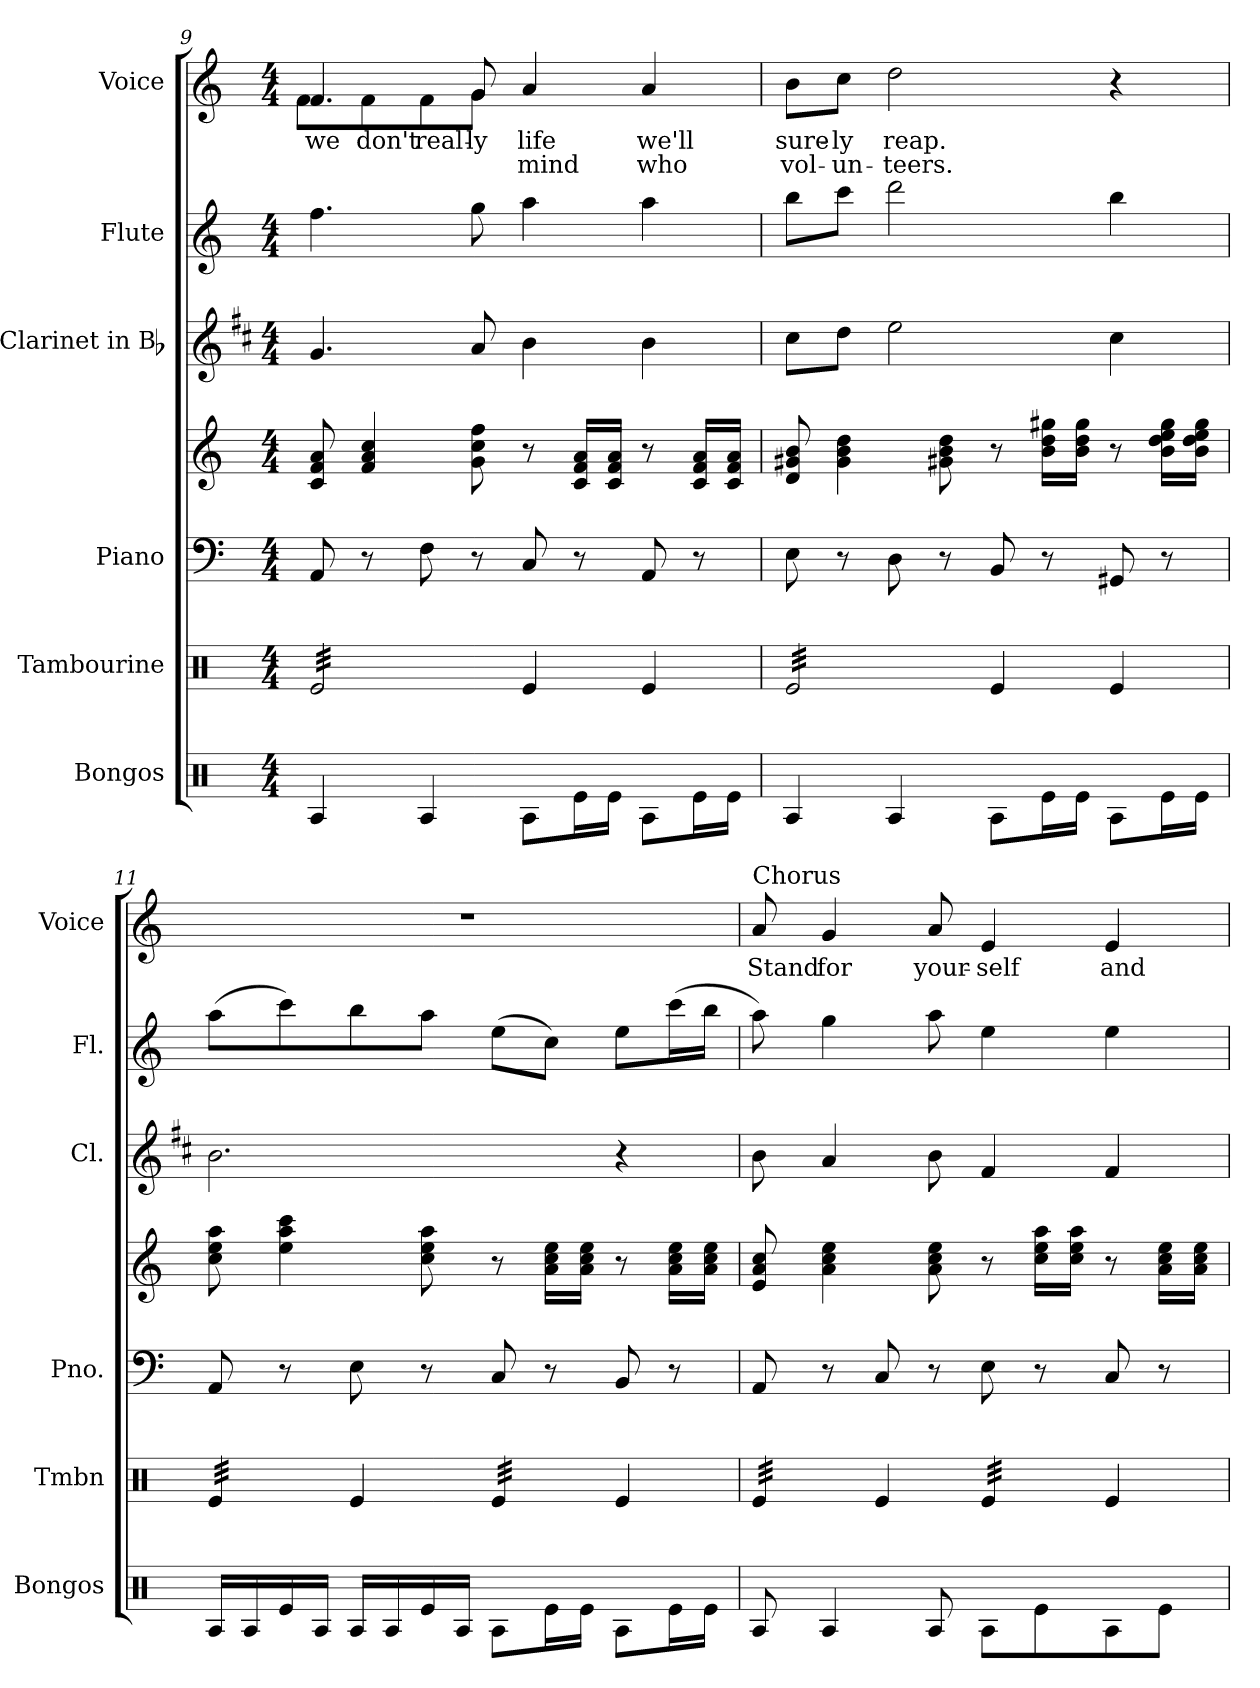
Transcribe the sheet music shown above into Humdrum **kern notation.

**kern	**kern	**kern	**kern	**kern	**kern	**kern	**text	**text
*part6	*part5	*part4	*part4	*part3	*part2	*part1	*part1	*part1
*staff7	*staff6	*staff5	*staff4	*staff3	*staff2	*staff1	*staff1	*staff1
*I"Bongos	*I"Tambourine	*I"Piano	*	*I"Clarinet in Bb	*I"Flute	*I"Voice	*	*
*I'Bongos	*I'Tmbn	*I'Pno.	*	*I'Cl.	*I'Fl.	*I'Voice	*	*
!!LO:PB:g=z
*clefX	*clefX	*clefF4	*clefG2	*clefG2	*clefG2	*clefG2	*	*
*	*	*	*	*ITrd1c2	*	*	*	*
*k[]	*k[]	*k[]	*k[]	*k[]	*k[]	*k[]	*	*
*C:	*C:	*C:	*C:	*C:	*C:	*C:	*	*
*M4/4	*M4/4	*M4/4	*M4/4	*M4/4	*M4/4	*M4/4	*	*
=9	=9	=9	=9	=9	=9	=9	=9	=9
!	!	!	!	!	!	!	!LO:LY:b:color=#000000	!
*	*	*	*	*	*	*^	*	*
!	!	!	!	!	!	!	!	!LO:LY:b:color=#000000	!
*	*tremolo	*	*	*	*	*	*	*	*
4RAi/	32Rei/LLL	8AAi/	8ci/ 8fi 8ai	4.fi/	4.ffi\	4.fi/	8fi\L	we	.
.	32Rei/	.	.	.	.	.	.	.	.
.	32Rei/	.	.	.	.	.	.	.	.
.	32Rei/	.	.	.	.	.	.	.	.
!	!	!	!	!	!	!	!	!LO:LY:b:color=#000000	!
.	32Rei/	8r	4fi/ 4ai 4cci	.	.	.	8fi\	don't	.
.	32Rei/	.	.	.	.	.	.	.	.
.	32Rei/	.	.	.	.	.	.	.	.
.	32Rei/	.	.	.	.	.	.	.	.
!	!	!	!	!	!	!	!	!LO:LY:b:color=#000000	!
4RAi/	32Rei/	8Fi\	.	.	.	.	8fi\	real-	.
.	32Rei/	.	.	.	.	.	.	.	.
.	32Rei/	.	.	.	.	.	.	.	.
.	32Rei/	.	.	.	.	.	.	.	.
!	!	!	!	!	!	!	!	!LO:LY:b:color=#000000	!
!	!	!	!	!	!	!	!	!LO:LY:b:color=#000000	!
.	32Rei/	8r	8gi\ 8cci 8ffi	8gi/	8ggi\	8gi/	8gi\J	-ly	.
.	32Rei/	.	.	.	.	.	.	.	.
.	32Rei/	.	.	.	.	.	.	.	.
.	32Rei/JJJ	.	.	.	.	.	.	.	.
*	*Xtremolo	*	*	*	*	*	*	*	*
!	!	!	!	!	!	!	!	!LO:LY:b:color=#000000	!LO:LY:b:color=#000000
8RAi\L	4Rei/	8Ci/	8r	4ai\	4aai\	4ai/	2ryy	life	mind
16Rei\L	.	8r	16ci/ 16fi 16aiLL	.	.	.	.	.	.
16Rei\JJ	.	.	16ci/ 16fi 16aiJJ	.	.	.	.	.	.
!	!	!	!	!	!	!	!	!LO:LY:b:color=#000000	!LO:LY:b:color=#000000
8RAi\L	4Rei/	8AAi/	8r	4ai\	4aai\	4ai/	.	we'll	who
16Rei\L	.	8r	16ci/ 16fi 16aiLL	.	.	.	.	.	.
16Rei\JJ	.	.	16ci/ 16fi 16aiJJ	.	.	.	.	.	.
*	*	*	*	*	*	*v	*v	*	*
=10	=10	=10	=10	=10	=10	=10	=10	=10
!	!	!	!	!	!	!	!LO:LY:b:color=#000000	!LO:LY:b:color=#000000
*	*tremolo	*	*	*	*	*	*	*
4RAi/	32Rei/LLL	8Ei\	8di/ 8g#Xi 8bi	8bi\L	8bbi\L	8bi\L	sure-	vol-
.	32Rei/	.	.	.	.	.	.	.
.	32Rei/	.	.	.	.	.	.	.
.	32Rei/	.	.	.	.	.	.	.
!	!	!	!	!	!	!	!LO:LY:b:color=#000000	!LO:LY:b:color=#000000
.	32Rei/	8r	4g#i\ 4bi 4ddi	8cci\J	8ccci\J	8cci\J	-ly	-un-
.	32Rei/	.	.	.	.	.	.	.
.	32Rei/	.	.	.	.	.	.	.
.	32Rei/	.	.	.	.	.	.	.
!	!	!	!	!	!	!	!LO:LY:b:color=#000000	!LO:LY:b:color=#000000
4RAi/	32Rei/	8Di\	.	2ddi\	2dddi\	2ddi\	reap.	-teers.
.	32Rei/	.	.	.	.	.	.	.
.	32Rei/	.	.	.	.	.	.	.
.	32Rei/	.	.	.	.	.	.	.
.	32Rei/	8r	8g#Xi\ 8bi 8ddi	.	.	.	.	.
.	32Rei/	.	.	.	.	.	.	.
.	32Rei/	.	.	.	.	.	.	.
.	32Rei/JJJ	.	.	.	.	.	.	.
*	*Xtremolo	*	*	*	*	*	*	*
8RAi\L	4Rei/	8BBi/	8r	.	.	.	.	.
16Rei\L	.	8r	16bi\ 16ddi 16gg#XiLL	.	.	.	.	.
16Rei\JJ	.	.	16bi\ 16ddi 16gg#iJJ	.	.	.	.	.
8RAi\L	4Rei/	8GG#Xi/	8r	4bi\	4bbi\	4r	.	.
16Rei\L	.	8r	16bi\ 16ddi 16eei 16gg#iLL	.	.	.	.	.
16Rei\JJ	.	.	16bi\ 16ddi 16eei 16gg#iJJ	.	.	.	.	.
=11	=11	=11	=11	=11	=11	=11	=11	=11
*	*tremolo	*	*	*	*	*	*	*
16RAi/LL	32Rei/LLL	8AAi/	8cci\ 8eei 8aai	2.ai\	(8aai\L	1r	.	.
.	32Rei/	.	.	.	.	.	.	.
16RAi/	32Rei/	.	.	.	.	.	.	.
.	32Rei/	.	.	.	.	.	.	.
16Rei/	32Rei/	8r	4eei\ 4aai 4ccci	.	8ccci\)	.	.	.
.	32Rei/	.	.	.	.	.	.	.
16RAi/JJ	32Rei/	.	.	.	.	.	.	.
.	32Rei/JJJ	.	.	.	.	.	.	.
*	*Xtremolo	*	*	*	*	*	*	*
16RAi/LL	4Rei/	8Ei\	.	.	8bbi\	.	.	.
16RAi/	.	.	.	.	.	.	.	.
16Rei/	.	8r	8cci\ 8eei 8aai	.	8aai\J	.	.	.
16RAi/JJ	.	.	.	.	.	.	.	.
*	*tremolo	*	*	*	*	*	*	*
8RAi\L	32Rei/LLL	8Ci/	8r	.	(8eei\L	.	.	.
.	32Rei/	.	.	.	.	.	.	.
.	32Rei/	.	.	.	.	.	.	.
.	32Rei/	.	.	.	.	.	.	.
16Rei\L	32Rei/	8r	16ai\ 16cci 16eeiLL	.	8cci\J)	.	.	.
.	32Rei/	.	.	.	.	.	.	.
16Rei\JJ	32Rei/	.	16ai\ 16cci 16eeiJJ	.	.	.	.	.
.	32Rei/JJJ	.	.	.	.	.	.	.
*	*Xtremolo	*	*	*	*	*	*	*
8RAi\L	4Rei/	8BBi/	8r	4r	8eei\L	.	.	.
16Rei\L	.	8r	16ai\ 16cci 16eeiLL	.	(16ccci\L	.	.	.
16Rei\JJ	.	.	16ai\ 16cci 16eeiJJ	.	16bbi\JJ	.	.	.
!!LO:LB:g=z
=12	=12	=12	=12	=12	=12	=12	=12	=12
!	!	!	!	!	!	!LO:TX:a:t=Chorus	!	!
!	!	!	!	!	!	!	!LO:LY:b:color=#000000	!
*	*tremolo	*	*	*	*	*	*	*
8RAi/	32Rei/LLL	8AAi/	8ei/ 8ai 8cci	8ai\	8aai\)	8ai/	Stand	.
.	32Rei/	.	.	.	.	.	.	.
.	32Rei/	.	.	.	.	.	.	.
.	32Rei/	.	.	.	.	.	.	.
!	!	!	!	!	!	!	!LO:LY:b:color=#000000	!
4RAi/	32Rei/	8r	4ai\ 4cci 4eei	4gi/	4ggi\	4gi/	for	.
.	32Rei/	.	.	.	.	.	.	.
.	32Rei/	.	.	.	.	.	.	.
.	32Rei/JJJ	.	.	.	.	.	.	.
*	*Xtremolo	*	*	*	*	*	*	*
.	4Rei/	8Ci/	.	.	.	.	.	.
!	!	!	!	!	!	!	!LO:LY:b:color=#000000	!
8RAi/	.	8r	8ai\ 8cci 8eei	8ai\	8aai\	8ai/	your-	.
!	!	!	!	!	!	!	!LO:LY:b:color=#000000	!
*	*tremolo	*	*	*	*	*	*	*
8RAi\L	32Rei/LLL	8Ei\	8r	4ei/	4eei\	4ei/	-self	.
.	32Rei/	.	.	.	.	.	.	.
.	32Rei/	.	.	.	.	.	.	.
.	32Rei/	.	.	.	.	.	.	.
8Rei\	32Rei/	8r	16cci\ 16eei 16aaiLL	.	.	.	.	.
.	32Rei/	.	.	.	.	.	.	.
.	32Rei/	.	16cci\ 16eei 16aaiJJ	.	.	.	.	.
.	32Rei/JJJ	.	.	.	.	.	.	.
*	*Xtremolo	*	*	*	*	*	*	*
!	!	!	!	!	!	!	!LO:LY:b:color=#000000	!
8RAi\	4Rei/	8Ci/	8r	4ei/	4eei\	4ei/	and	.
8Rei\J	.	8r	16ai\ 16cci 16eeiLL	.	.	.	.	.
.	.	.	16ai\ 16cci 16eeiJJ	.	.	.	.	.
=	=	=	=	=	=	=	=	=
*-	*-	*-	*-	*-	*-	*-	*-	*-
